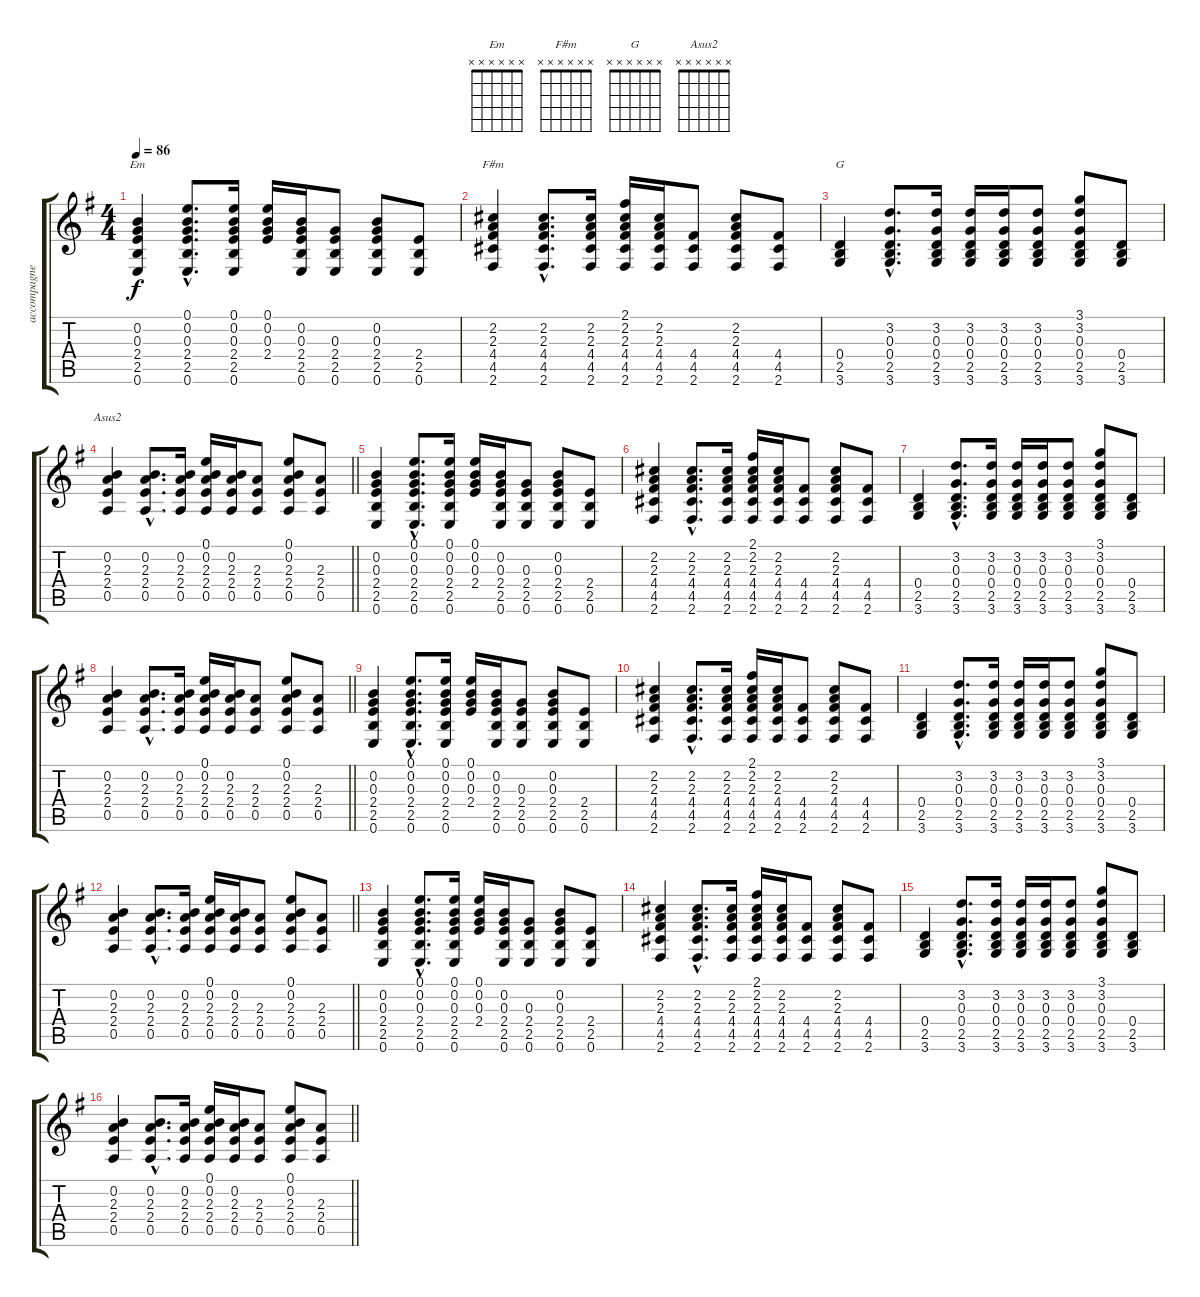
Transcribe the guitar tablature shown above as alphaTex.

\track ("accompagnement" "accompagne") {instrument acousticguitarsteel}
\staff {score tabs}
\tuning (E4 B3 G3 D3 A2 E2) {hide}
\chord ("Em" x x x x x x)
\chord ("F#m" x x x x x x)
\chord ("G" x x x x x x)
\chord ("Asus2" x x x x x x)
\ts (4 4)
\tempo 86
\clef g2
\ks eminor
(0.2 0.3 2.4 2.5 0.6).4{ch "Em" dy f} (0.1{hac} 0.2{hac} 0.3{hac} 2.4{hac} 2.5{hac} 0.6{hac}).8{d} (0.1 0.2 0.3 2.4 2.5 0.6).16 (0.1 0.2 0.3 2.4).16 (0.2 0.3 2.4 2.5 0.6).16 (0.3 2.4 2.5 0.6).8 (0.2 0.3 2.4 2.5 0.6).8 (2.4 2.5 0.6).8 |
(2.2 2.3 4.4 4.5 2.6).4{ch "F#m"} (2.2{hac} 2.3{hac} 4.4{hac} 4.5{hac} 2.6{hac}).8{d} (2.2 2.3 4.4 4.5 2.6).16 (2.1 2.2 2.3 4.4 4.5 2.6).16 (2.2 2.3 4.4 4.5 2.6).16 (4.4 4.5 2.6).8 (2.2 2.3 4.4 4.5 2.6).8 (4.4 4.5 2.6).8 |
(0.4 2.5 3.6).4{ch "G"} (3.2{hac} 0.3{hac} 0.4{hac} 2.5{hac} 3.6{hac}).8{d} (3.2 0.3 0.4 2.5 3.6).16 (3.2 0.3 0.4 2.5 3.6).16 (3.2 0.3 0.4 2.5 3.6).16 (3.2 0.3 0.4 2.5 3.6).8 (3.1 3.2 0.3 0.4 2.5 3.6).8 (0.4 2.5 3.6).8 |
\barLineRight lightlight
(0.2 2.3 2.4 0.5).4{ch "Asus2"} (0.2{hac} 2.3{hac} 2.4{hac} 0.5{hac}).8{d} (0.2 2.3 2.4 0.5).16 (0.1 0.2 2.3 2.4 0.5).16 (0.2 2.3 2.4 0.5).16 (2.3 2.4 0.5).8 (0.1 0.2 2.3 2.4 0.5).8 (2.3 2.4 0.5).8 |
(0.2 0.3 2.4 2.5 0.6).4 (0.1{hac} 0.2{hac} 0.3{hac} 2.4{hac} 2.5{hac} 0.6{hac}).8{d} (0.1 0.2 0.3 2.4 2.5 0.6).16 (0.1 0.2 0.3 2.4).16 (0.2 0.3 2.4 2.5 0.6).16 (0.3 2.4 2.5 0.6).8 (0.2 0.3 2.4 2.5 0.6).8 (2.4 2.5 0.6).8 |
(2.2 2.3 4.4 4.5 2.6).4 (2.2{hac} 2.3{hac} 4.4{hac} 4.5{hac} 2.6{hac}).8{d} (2.2 2.3 4.4 4.5 2.6).16 (2.1 2.2 2.3 4.4 4.5 2.6).16 (2.2 2.3 4.4 4.5 2.6).16 (4.4 4.5 2.6).8 (2.2 2.3 4.4 4.5 2.6).8 (4.4 4.5 2.6).8 |
(0.4 2.5 3.6).4 (3.2{hac} 0.3{hac} 0.4{hac} 2.5{hac} 3.6{hac}).8{d} (3.2 0.3 0.4 2.5 3.6).16 (3.2 0.3 0.4 2.5 3.6).16 (3.2 0.3 0.4 2.5 3.6).16 (3.2 0.3 0.4 2.5 3.6).8 (3.1 3.2 0.3 0.4 2.5 3.6).8 (0.4 2.5 3.6).8 |
\barLineRight lightlight
(0.2 2.3 2.4 0.5).4 (0.2{hac} 2.3{hac} 2.4{hac} 0.5{hac}).8{d} (0.2 2.3 2.4 0.5).16 (0.1 0.2 2.3 2.4 0.5).16 (0.2 2.3 2.4 0.5).16 (2.3 2.4 0.5).8 (0.1 0.2 2.3 2.4 0.5).8 (2.3 2.4 0.5).8 |
(0.2 0.3 2.4 2.5 0.6).4 (0.1{hac} 0.2{hac} 0.3{hac} 2.4{hac} 2.5{hac} 0.6{hac}).8{d} (0.1 0.2 0.3 2.4 2.5 0.6).16 (0.1 0.2 0.3 2.4).16 (0.2 0.3 2.4 2.5 0.6).16 (0.3 2.4 2.5 0.6).8 (0.2 0.3 2.4 2.5 0.6).8 (2.4 2.5 0.6).8 |
(2.2 2.3 4.4 4.5 2.6).4 (2.2{hac} 2.3{hac} 4.4{hac} 4.5{hac} 2.6{hac}).8{d} (2.2 2.3 4.4 4.5 2.6).16 (2.1 2.2 2.3 4.4 4.5 2.6).16 (2.2 2.3 4.4 4.5 2.6).16 (4.4 4.5 2.6).8 (2.2 2.3 4.4 4.5 2.6).8 (4.4 4.5 2.6).8 |
(0.4 2.5 3.6).4 (3.2{hac} 0.3{hac} 0.4{hac} 2.5{hac} 3.6{hac}).8{d} (3.2 0.3 0.4 2.5 3.6).16 (3.2 0.3 0.4 2.5 3.6).16 (3.2 0.3 0.4 2.5 3.6).16 (3.2 0.3 0.4 2.5 3.6).8 (3.1 3.2 0.3 0.4 2.5 3.6).8 (0.4 2.5 3.6).8 |
\barLineRight lightlight
(0.2 2.3 2.4 0.5).4 (0.2{hac} 2.3{hac} 2.4{hac} 0.5{hac}).8{d} (0.2 2.3 2.4 0.5).16 (0.1 0.2 2.3 2.4 0.5).16 (0.2 2.3 2.4 0.5).16 (2.3 2.4 0.5).8 (0.1 0.2 2.3 2.4 0.5).8 (2.3 2.4 0.5).8 |
(0.2 0.3 2.4 2.5 0.6).4 (0.1{hac} 0.2{hac} 0.3{hac} 2.4{hac} 2.5{hac} 0.6{hac}).8{d} (0.1 0.2 0.3 2.4 2.5 0.6).16 (0.1 0.2 0.3 2.4).16 (0.2 0.3 2.4 2.5 0.6).16 (0.3 2.4 2.5 0.6).8 (0.2 0.3 2.4 2.5 0.6).8 (2.4 2.5 0.6).8 |
(2.2 2.3 4.4 4.5 2.6).4 (2.2{hac} 2.3{hac} 4.4{hac} 4.5{hac} 2.6{hac}).8{d} (2.2 2.3 4.4 4.5 2.6).16 (2.1 2.2 2.3 4.4 4.5 2.6).16 (2.2 2.3 4.4 4.5 2.6).16 (4.4 4.5 2.6).8 (2.2 2.3 4.4 4.5 2.6).8 (4.4 4.5 2.6).8 |
(0.4 2.5 3.6).4 (3.2{hac} 0.3{hac} 0.4{hac} 2.5{hac} 3.6{hac}).8{d} (3.2 0.3 0.4 2.5 3.6).16 (3.2 0.3 0.4 2.5 3.6).16 (3.2 0.3 0.4 2.5 3.6).16 (3.2 0.3 0.4 2.5 3.6).8 (3.1 3.2 0.3 0.4 2.5 3.6).8 (0.4 2.5 3.6).8 |
\barLineRight lightlight
(0.2 2.3 2.4 0.5).4 (0.2{hac} 2.3{hac} 2.4{hac} 0.5{hac}).8{d} (0.2 2.3 2.4 0.5).16 (0.1 0.2 2.3 2.4 0.5).16 (0.2 2.3 2.4 0.5).16 (2.3 2.4 0.5).8 (0.1 0.2 2.3 2.4 0.5).8 (2.3 2.4 0.5).8
